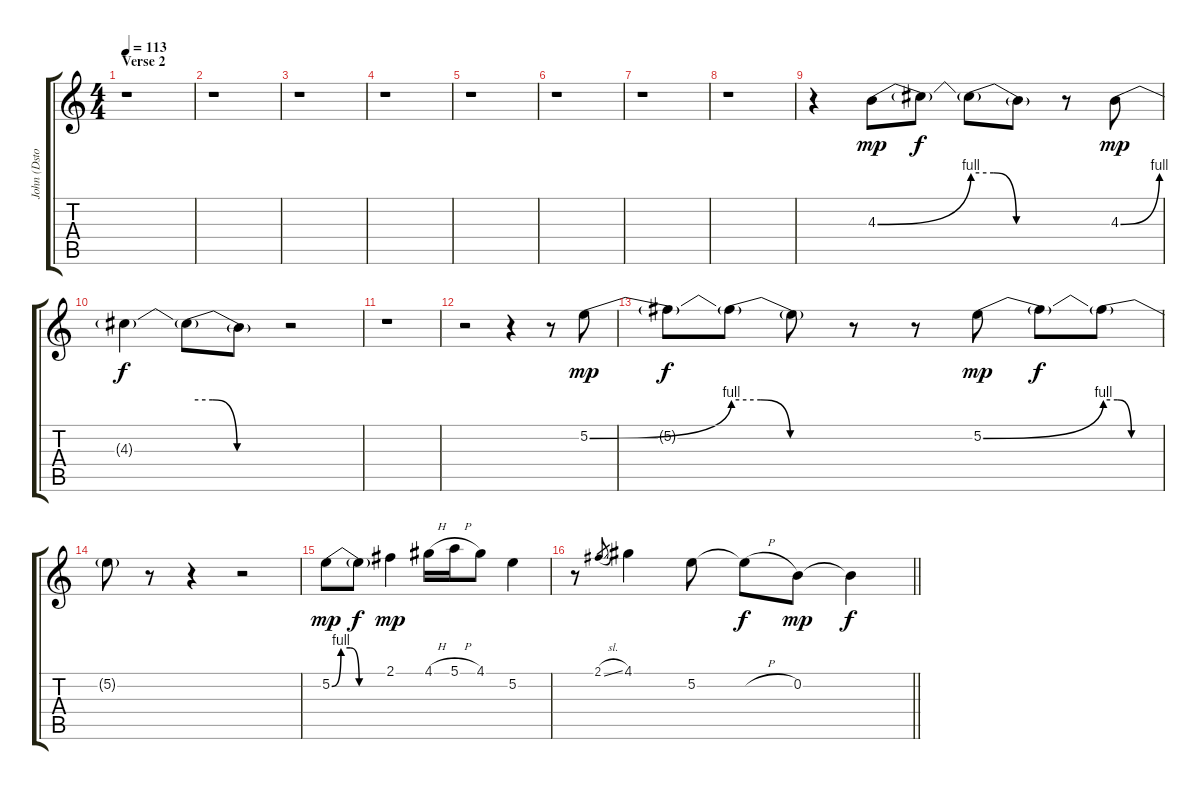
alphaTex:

\track ("John (Dstortion Backwards)" "John (Dsto") {instrument distortionguitar}
\staff {score tabs}
\tuning (E4 B3 G3 D3 A2 E2) {hide}
\ts (4 4)
\section ("" "Verse 2")
\tempo 113
\clef g2
\ks c
r.1{dy mp} |
r.1 |
r.1 |
r.1 |
r.1 |
r.1 |
r.1 |
r.1 |
r.4 4.3{be (bend 0 0 60 4)}.8 4.3{t}.8{dy f} 4.3{be (custom 0 4 15 4 30 0 60 0) t}.8 4.3{t}.8 r.8 4.3{be (bend 0 0 60 4)}.8{dy mp} |
4.3{t}.4{dy f} 4.3{be (custom 0 4 15 4 30 0 60 0) t}.8 4.3{t}.8 r.2 |
r.1 |
r.2 r.4 r.8 5.2{be (bend 0 0 60 4)}.8{dy mp} |
5.2{t}.8{dy f} 5.2{be (custom 0 4 15 4 30 0 60 0) t}.8 5.2{t}.8 r.8 r.8 5.2{be (bend 0 0 60 4)}.8{dy mp} 5.2{t}.8{dy f} 5.2{be (custom 0 4 15 4 30 0 60 0) t}.8 |
5.2{t}.8 r.8 r.4 r.2 |
5.2{be (custom 0 0 10 4 20 4 30 0 60 0)}.8{dy mp} 5.2{t}.8{dy f} 2.1.4{dy mp} 4.1{h}.16 5.1{h}.16 4.1.8 5.2.4 |
\barLineRight lightlight
r.8 2.1{sl}.8{gr} 4.1.4 5.2.8 5.2{h t}.8{dy f} 0.2.8{dy mp} 0.2{t}.4{dy f}
